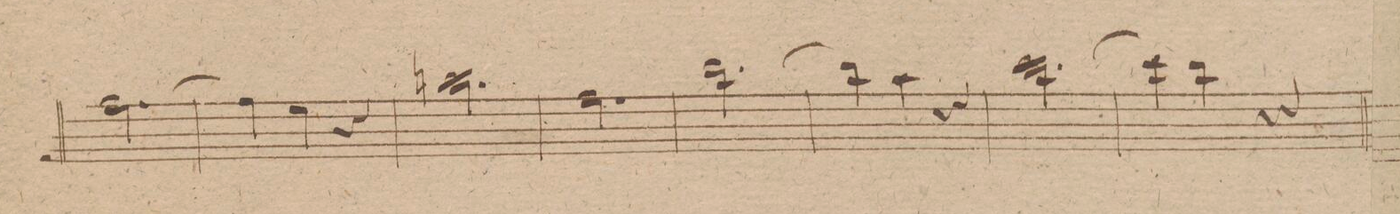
**kern	**dynam
*I"Clarinetto 1mo in. A.	*
*clefG2	*
*k[f#]	*
*met(c|)	*
*M3/4	*
[2.dd\	.
=222	=222
4dd\]	.
4cc\	.
4r	.
=223	=223
2.ff#\	.
=224	=224
2.dd\	.
=225	=225
[2.gg\	.
=226	=226
4gg\]	.
4ff#\	.
4r	.
=227	=227
[2.aa\	.
=228	=228
4aa\]	.
4gg\	.
4r	.
=229	=229
*-	*-
